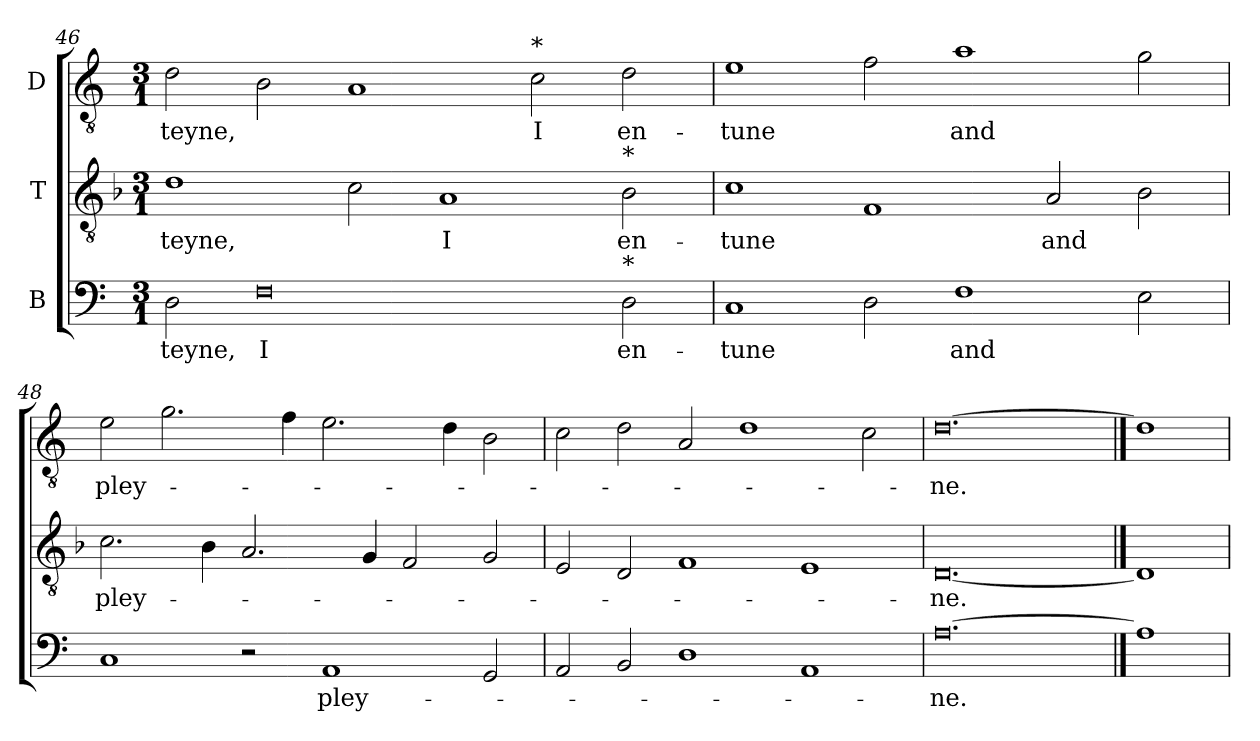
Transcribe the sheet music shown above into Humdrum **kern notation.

**kern	**text	**kern	**text	**kern	**text
*part3	*part3	*part2	*part2	*part1	*part1
*staff3	*staff3	*staff2	*staff2	*staff1	*staff1
*I"B	*	*I"T	*	*I"D	*
!!LO:LB:g=z
*clefF4	*	*clefGv2	*	*clefGv2	*
*	*	*ITrd7c12	*	*ITrd7c12	*
*k[]	*	*k[b-]	*	*k[]	*
*C:	*	*F:	*	*C:	*
*M3/1	*	*M3/1	*	*M3/1	*
=46	=46	=46	=46	=46	=46
!	!LO:LY:b:color=#000000	!	!	!	!
!	!	!	!LO:LY:b:color=#000000	!	!
!	!	!	!	!	!LO:LY:b:color=#000000
2Di\	-teyne,	1Di\	-teyne,	2Di\	-teyne,
!	!LO:LY:b:color=#000000	!	!	!	!
0Fi\	I	.	.	2BBi\	.
.	.	2Ci\	.	1AAi/	.
!	!	!	!LO:LY:b:color=#000000	!	!
.	.	1AAi/	I	.	.
!	!	!	!	!LO:TX:t=*	!
!	!	!	!	!	!LO:LY:b:color=#000000
.	.	.	.	2Ci\	I
!	!LO:LY:b:color=#000000	!	!	!	!
!	!	!	!LO:LY:b:color=#000000	!	!
!	!	!LO:TX:t=*	!	!	!
!LO:TX:t=*	!	!	!	!	!
!	!	!	!	!	!LO:LY:b:color=#000000
2Di\	en-	2BB-i\	en-	2Di\	en-
=47	=47	=47	=47	=47	=47
!	!LO:LY:b:color=#000000	!	!	!	!
!	!	!	!LO:LY:b:color=#000000	!	!
!	!	!	!	!	!LO:LY:b:color=#000000
1Ci/	-tune	1Ci\	-tune	1Ei\	-tune
2Di\	.	1FFi/	.	2Fi\	.
!	!LO:LY:b:color=#000000	!	!	!	!
!	!	!	!	!	!LO:LY:b:color=#000000
1Fi\	and	.	.	1Ai\	and
!	!	!	!LO:LY:b:color=#000000	!	!
.	.	2AAi/	and	.	.
2Ei\	.	2BB-i\	.	2Gi\	.
=48	=48	=48	=48	=48	=48
!	!	!	!LO:LY:b:color=#000000	!	!
!	!	!	!	!	!LO:LY:b:color=#000000
1Ci/	.	2.Ci\	pley-	2Ei\	pley-
.	.	.	.	2.Gi\	.
.	.	4BB-i\	.	.	.
2r	.	2.AAi/	.	.	.
.	.	.	.	4Fi\	.
!	!LO:LY:b:color=#000000	!	!	!	!
1AAi/	pley-	.	.	2.Ei\	.
.	.	4GGi/	.	.	.
.	.	2FFi/	.	.	.
.	.	.	.	4Di\	.
2GGi/	.	2GGi/	.	2BBi\	.
=49	=49	=49	=49	=49	=49
2AAi/	.	2EEi/	.	2Ci\	.
2BBi/	.	2DDi/	.	2Di\	.
1Di/	.	1FFi/	.	2AAi/	.
.	.	.	.	1Di\	.
1AAi/	.	1EEi/	.	.	.
.	.	.	.	2Ci\	.
=50	=50	=50	=50	=50	=50
!	!LO:LY:b:color=#000000	!	!	!	!
!	!	!	!LO:LY:b:color=#000000	!	!
!	!	!	!	!	!LO:LY:b:color=#000000
[0.Ai\	-ne.	[0.DDi/	-ne.	[0.Di\	-ne.
==51	==51	==51	==51	==51	==51
1Ai\]	.	1DDi/]	.	1Di\]	.
=	=	=	=	=	=
*-	*-	*-	*-	*-	*-
